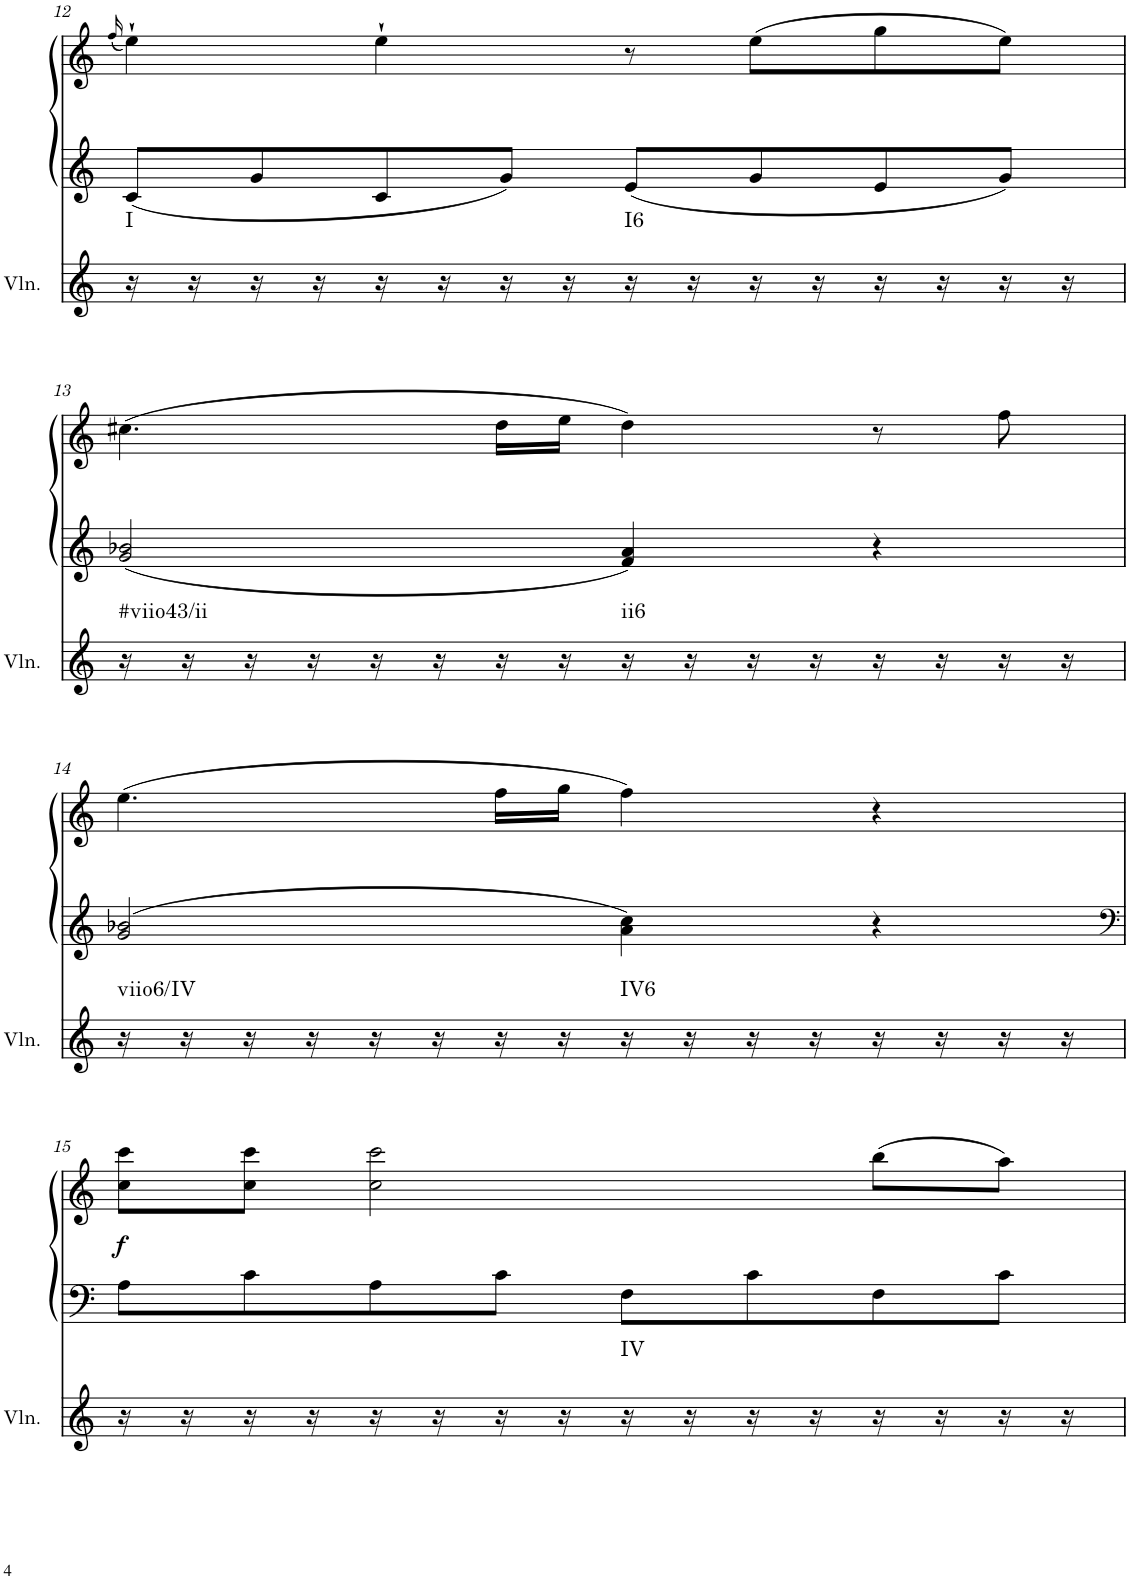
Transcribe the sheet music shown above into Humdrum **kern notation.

**kern	**harte	**kern	**kern	**dynam
*part2	*part2	*part1	*part1	*part1
*staff3	*	*staff2	*staff1	*staff1/2
*I"Violin	*	*I"Klavier linke Hand	*	*
*I'Vln.	*	*	*	*
!!LO:PB:g=z
*clefG2	*	*clefG2	*clefG2	*
*k[]	*	*k[]	*k[]	*
*M4/4	*	*M4/4	*M4/4	*
=12	=12	=12	=12	=12
.	.	.	(16qff/	.
!	!LO:H:kt=I	!	!	!
16r	N	8c/L	4ee`\)	.
16r	.	.	.	.
16r	.	8g/	.	.
16r	.	.	.	.
16r	.	8c/	4ee`\	.
16r	.	.	.	.
16r	.	8g/J	.	.
16r	.	.	.	.
!	!LO:H:kt=I6	!	!	!
16r	N	8e/L	8r	.
16r	.	.	.	.
16r	.	8g/	(8ee\L	.
16r	.	.	.	.
16r	.	8e/	8gg\	.
16r	.	.	.	.
16r	.	8g/J	8ee\J)	.
16r	.	.	.	.
!!LO:LB:g=z
=13	=13	=13	=13	=13
!	!LO:H:kt=#viio43/ii	!	!	!
16r	N	2g/ 2b-X/	(4.cc#X\	.
16r	.	.	.	.
16r	.	.	.	.
16r	.	.	.	.
16r	.	.	.	.
16r	.	.	.	.
16r	.	.	16dd\LL	.
16r	.	.	16ee\JJ	.
!	!LO:H:kt=ii6	!	!	!
16r	N	4f/ 4a/	4dd\)	.
16r	.	.	.	.
16r	.	.	.	.
16r	.	.	.	.
16r	.	4r	8r	.
16r	.	.	.	.
16r	.	.	8ff\	.
16r	.	.	.	.
!!LO:LB:g=z
=14	=14	=14	=14	=14
!	!LO:H:kt=viio6/IV	!	!	!
16r	N	2g/ 2b-X/	(4.ee\	.
16r	.	.	.	.
16r	.	.	.	.
16r	.	.	.	.
16r	.	.	.	.
16r	.	.	.	.
16r	.	.	16ff\LL	.
16r	.	.	16gg\JJ	.
!	!LO:H:kt=IV6	!	!	!
16r	N	4a\ 4cc\	4ff\)	.
16r	.	.	.	.
16r	.	.	.	.
16r	.	.	.	.
16r	.	4r	4r	.
16r	.	.	.	.
16r	.	.	.	.
16r	.	.	.	.
!!LO:LB:g=z
=15	=15	=15	=15	=15
*	*	*clefF4	*	*
!	!	!	!	!LO:DY:b
16r	.	8A\L	8cc\ 8ccc\L	f
16r	.	.	.	.
16r	.	8c\	8cc\ 8ccc\J	.
16r	.	.	.	.
16r	.	8A\	2cc\ 2ccc\	.
16r	.	.	.	.
16r	.	8c\J	.	.
16r	.	.	.	.
!	!LO:H:kt=IV	!	!	!
16r	N	8F\L	.	.
16r	.	.	.	.
16r	.	8c\	.	.
16r	.	.	.	.
16r	.	8F\	(8bb\L	.
16r	.	.	.	.
16r	.	8c\J	8aa\J)	.
16r	.	.	.	.
=	=	=	=	=
*-	*-	*-	*-	*-
